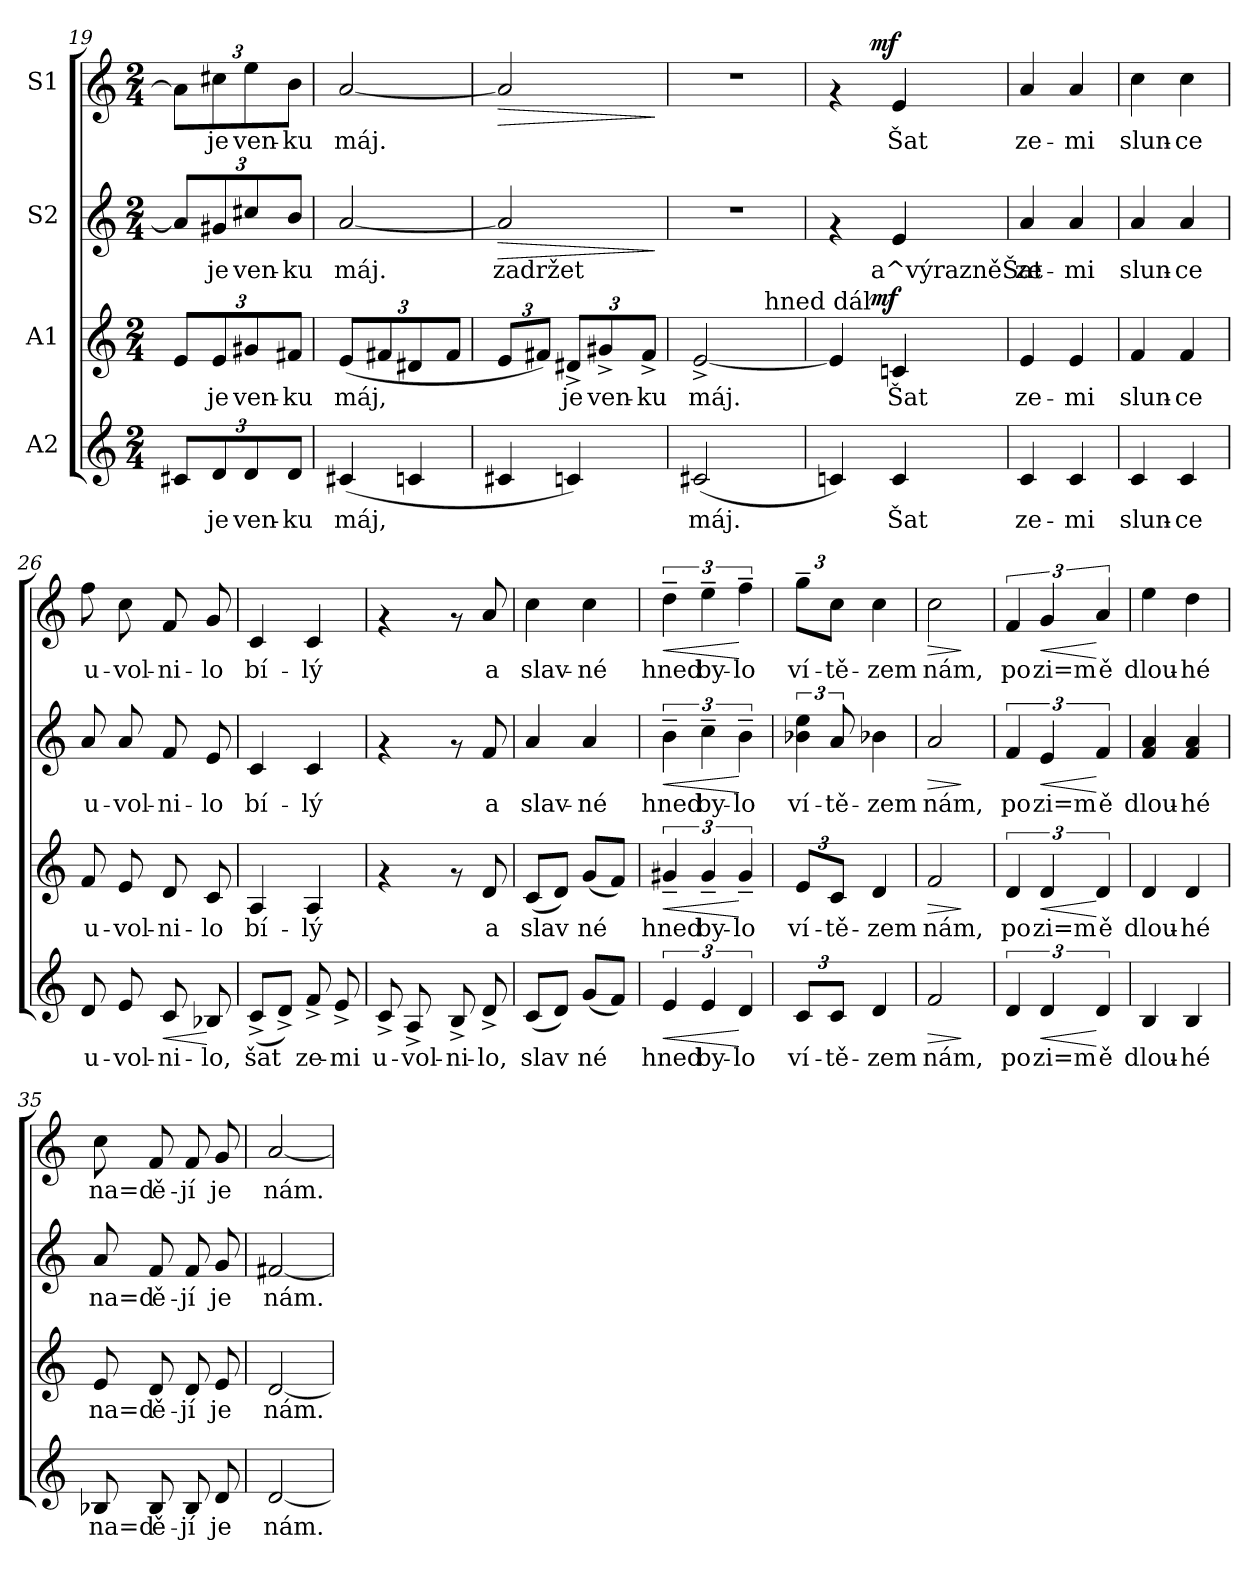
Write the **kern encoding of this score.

**kern	**text	**dynam	**kern	**text	**dynam	**kern	**text	**dynam	**kern	**text	**dynam
*part4	*part4	*part4	*part3	*part3	*part3	*part2	*part2	*part2	*part1	*part1	*part1
*staff4	*staff4	*staff4	*staff3	*staff3	*staff3	*staff2	*staff2	*staff2	*staff1	*staff1	*staff1
*I"A2	*	*	*I"A1	*	*	*I"S2	*	*	*I"S1	*	*
*clefG2	*	*	*clefG2	*	*	*clefG2	*	*	*clefG2	*	*
*k[]	*	*	*k[]	*	*	*k[]	*	*	*k[]	*	*
*C:	*	*	*C:	*	*	*C:	*	*	*C:	*	*
*M2/4	*	*	*M2/4	*	*	*M2/4	*	*	*M2/4	*	*
=19	=19	=19	=19	=19	=19	=19	=19	=19	=19	=19	=19
!	!LO:LY:b:cj	!	!	!LO:LY:b:cj	!	!	!LO:LY:b:cj	!	!	!LO:LY:b:cj	!
6c#X/	.	.	6e/	.	.	6a/]	.	.	6a/]	.	.
!	!LO:LY:b:cj	!	!	!LO:LY:b:cj	!	!	!LO:LY:b:cj	!	!	!LO:LY:b:cj	!
12d/J	je	.	12e/J	je	.	12g#X/J	je	.	12cc#X\	je	.
!	!LO:LY:b:cj	!	!	!LO:LY:b:cj	!	!	!LO:LY:b:cj	!	!	!LO:LY:b:cj	!
6d/	ven-	.	6g#X/	ven-	.	6cc#X\	ven-	.	6ee\	ven-	.
!	!LO:LY:b:cj	!	!	!LO:LY:b:cj	!	!	!LO:LY:b:cj	!	!	!LO:LY:b:cj	!
12d/J	-ku	.	12f#X/J	-ku	.	12b\J	-ku	.	12b\J	-ku	.
=20	=20	=20	=20	=20	=20	=20	=20	=20	=20	=20	=20
!	!LO:LY:b:cj	!	!	!LO:LY:b:cj	!	!	!LO:LY:b:cj	!	!	!LO:LY:b:cj	!
(<4c#X/	máj,	.	(<6e/	máj,	.	[<2a/	máj.	.	[<2a/	máj.	.
!	!	!	!	!LO:LY:b:cj	!	!	!	!	!	!	!
.	.	.	12f#X/J	.	.	.	.	.	.	.	.
!	!LO:LY:b:cj	!	!	!LO:LY:b:cj	!	!	!	!	!	!	!
4cn/	.	.	6d#X/	.	.	.	.	.	.	.	.
!	!	!	!	!LO:LY:b:cj	!	!	!	!	!	!	!
.	.	.	12f#/J	.	.	.	.	.	.	.	.
=21	=21	=21	=21	=21	=21	=21	=21	=21	=21	=21	=21
!	!LO:LY:b:cj	!	!	!LO:LY:b:cj	!	!	!LO:LY:b:cj	!LO:HP:b	!	!LO:LY:b:cj	!LO:HP:b
4c#X/	.	.	6e/	.	.	2a/]	zadržet	>	2a/]	.	>
!	!	!	!	!LO:LY:b:cj	!	!	!	!	!	!	!
.	.	.	12f#X/J)	.	.	.	.	.	.	.	.
!	!LO:LY:b:cj	!	!	!LO:LY:b:cj	!	!	!	!	!	!	!
4cn/)	.	.	12d#X^>/L	je	.	.	.	.	.	.	.
!	!	!	!	!LO:LY:b:cj	!	!	!	!	!	!	!
.	.	.	12g#X^>/	ven-	.	.	.	.	.	.	.
!	!	!	!	!LO:LY:b:cj	!	!	!	!	!	!	!
.	.	.	12f#^>/J	-ku	.	.	.	.	.	.	.
.	.	.	.	.	.	.	.	]	.	.	]
=22	=22	=22	=22	=22	=22	=22	=22	=22	=22	=22	=22
!	!LO:LY:b:cj	!	!	!LO:LY:b:cj	!	!	!	!	!	!	!
*	*	*	*^	*	*	*	*	*	*	*	*
(<2c#X/	máj.	.	[<2e^>/	4ryy	máj.	.	2r	.	.	2r	.	.
.	.	.	.	16ryy	.	.	.	.	.	.	.	.
!	!	!	!	!LO:TX:a:t=hned dál	!	!	!	!	!	!	!	!
.	.	.	.	8.ryy	.	.	.	.	.	.	.	.
=23	=23	=23	=23	=23	=23	=23	=23	=23	=23	=23	=23	=23
!	!LO:LY:b:cj	!	!	!	!LO:LY:b:cj	!	!	!	!	!	!	!
*	*	*	*	*	*	*	*^	*	*	*^	*	*
4cn/)	.	.	4e/]	8.ryy	.	.	4rf	8.ryy	.	.	4rf	8.ryy	.	.
!	!	!	!	!	!	!LO:DY:b	!	!	!	!LO:DY:a	!	!	!	!
!	!	!	!	!	!	!	!	!	!	!LO:DY:n=1:b	!	!	!	!LO:DY:a
.	.	.	.	4ryy	.	mf	.	4ryy	.	mf mf	.	4ryy	.	mf
!	!LO:LY:b:cj	!	!	!	!LO:LY:b:cj	!	!	!	!LO:LY:b:cj	!	!	!	!LO:LY:b:cj	!
4c/	Šat	.	4cn/	.	Šat	.	4e/	.	a^výrazněŠat	.	4e/	.	Šat	.
.	.	.	.	16ryy	.	.	.	16ryy	.	.	.	16ryy	.	.
!!LO:LB:g=z
=24	=24	=24	=24	=24	=24	=24	=24	=24	=24	=24	=24	=24	=24	=24
!	!LO:LY:b:cj	!	!	!	!LO:LY:b:cj	!	!	!	!LO:LY:b:cj	!	!	!	!LO:LY:b:cj	!
*	*	*	*v	*v	*	*	*	*	*	*	*v	*v	*	*
*	*	*	*	*	*	*v	*v	*	*	*	*	*
4c/	ze-	.	4e/	ze-	.	4a/	ze-	.	4a/	ze-	.
!	!LO:LY:b:cj	!	!	!LO:LY:b:cj	!	!	!LO:LY:b:cj	!	!	!LO:LY:b:cj	!
4c/	-mi	.	4e/	-mi	.	4a/	-mi	.	4a/	-mi	.
=25	=25	=25	=25	=25	=25	=25	=25	=25	=25	=25	=25
!	!LO:LY:b:cj	!	!	!LO:LY:b:cj	!	!	!LO:LY:b:cj	!	!	!LO:LY:b:cj	!
4c/	slun-	.	4f/	slun-	.	4a/	slun-	.	4cc\	slun-	.
!	!LO:LY:b:cj	!	!	!LO:LY:b:cj	!	!	!LO:LY:b:cj	!	!	!LO:LY:b:cj	!
4c/	-ce	.	4f/	-ce	.	4a/	-ce	.	4cc\	-ce	.
=26	=26	=26	=26	=26	=26	=26	=26	=26	=26	=26	=26
!	!LO:LY:b:cj	!	!	!LO:LY:b:cj	!	!	!LO:LY:b:cj	!	!	!LO:LY:b:cj	!
8d/	u-	.	8f/	u-	.	8a/	u-	.	8ff\	u-	.
!	!LO:LY:b:cj	!	!	!LO:LY:b:cj	!	!	!LO:LY:b:cj	!	!	!LO:LY:b:cj	!
8e/	-vol-	.	8e/	-vol-	.	8a/	-vol-	.	8cc\	-vol-	.
!	!LO:LY:b:cj	!LO:HP:b	!	!LO:LY:b:cj	!	!	!LO:LY:b:cj	!	!	!LO:LY:b:cj	!
8c/	-ni-	<	8d/	-ni-	.	8f/	-ni-	.	8f/	-ni-	.
!	!LO:LY:b:cj	!	!	!LO:LY:b:cj	!	!	!LO:LY:b:cj	!	!	!LO:LY:b:cj	!
8B-X/	-lo,	[	8c/	-lo	.	8e/	-lo	.	8g/	-lo	.
=27	=27	=27	=27	=27	=27	=27	=27	=27	=27	=27	=27
!	!LO:LY:b:cj	!	!	!LO:LY:b:cj	!	!	!LO:LY:b:cj	!	!	!LO:LY:b:cj	!
(<8c^>/L	šat	.	4A/	bí-	.	4c/	bí-	.	4c/	bí-	.
!	!LO:LY:b:cj	!	!	!	!	!	!	!	!	!	!
8d^>/J)	.	.	.	.	.	.	.	.	.	.	.
!	!LO:LY:b:cj	!	!	!LO:LY:b:cj	!	!	!LO:LY:b:cj	!	!	!LO:LY:b:cj	!
8f^>/	ze-	.	4A/	-lý	.	4c/	-lý	.	4c/	-lý	.
!	!LO:LY:b:cj	!	!	!	!	!	!	!	!	!	!
8e^>/	-mi	.	.	.	.	.	.	.	.	.	.
=28	=28	=28	=28	=28	=28	=28	=28	=28	=28	=28	=28
!	!LO:LY:b:cj	!	!	!	!	!	!	!	!	!	!
8c^>/	u-	.	4rf	.	.	4rf	.	.	4rf	.	.
!	!LO:LY:b:cj	!	!	!	!	!	!	!	!	!	!
8A^>/	-vol-	.	.	.	.	.	.	.	.	.	.
!	!LO:LY:b:cj	!	!	!	!	!	!	!	!	!	!
8B^>/	-ni-	.	8rf	.	.	8rf	.	.	8rf	.	.
!	!LO:LY:b:cj	!	!	!LO:LY:b:cj	!	!	!LO:LY:b:cj	!	!	!LO:LY:b:cj	!
8d^>/	-lo,	.	8d/	a	.	8f/	a	.	8a/	a	.
=29	=29	=29	=29	=29	=29	=29	=29	=29	=29	=29	=29
!	!LO:LY:b:cj	!	!	!LO:LY:b:cj	!	!	!LO:LY:b:cj	!	!	!LO:LY:b:cj	!
(<8c/L	slav-	.	(<8c/L	slav-	.	4a/	slav-	.	4cc\	slav-	.
!	!LO:LY:b:cj	!	!	!LO:LY:b:cj	!	!	!	!	!	!	!
8d/J)	--	.	8d/J)	--	.	.	.	.	.	.	.
!	!LO:LY:b:cj	!	!	!LO:LY:b:cj	!	!	!LO:LY:b:cj	!	!	!LO:LY:b:cj	!
(<8g/L	-né	.	(<8g/L	-né	.	4a/	-né	.	4cc\	-né	.
!	!LO:LY:b:cj	!	!	!LO:LY:b:cj	!	!	!	!	!	!	!
8f/J)	.	.	8f/J)	.	.	.	.	.	.	.	.
=30	=30	=30	=30	=30	=30	=30	=30	=30	=30	=30	=30
!	!LO:LY:b:cj	!LO:HP:b	!	!LO:LY:b:cj	!LO:HP:b	!	!LO:LY:b:cj	!LO:HP:b	!	!LO:LY:b:cj	!LO:HP:b
6e/	hned	<	6g#X~</	hned	<	6b~>\	hned	<	6dd~>\	hned	<
!	!LO:LY:b:cj	!	!	!LO:LY:b:cj	!	!	!LO:LY:b:cj	!	!	!LO:LY:b:cj	!
6e/	by-	.	6g#~</	by-	.	6cc~>\	by-	.	6ee~>\	by-	.
!	!LO:LY:b:cj	!	!	!LO:LY:b:cj	!	!	!LO:LY:b:cj	!	!	!LO:LY:b:cj	!
6d/	-lo	[	6g#~</	-lo	[	6b~>\	-lo	[	6ff~>\	-lo	[
=31	=31	=31	=31	=31	=31	=31	=31	=31	=31	=31	=31
!	!LO:LY:b:cj	!	!	!LO:LY:b:cj	!	!	!LO:LY:b:cj	!	!	!LO:LY:b:cj	!
6c/	ví-	.	6e/	ví-	.	6ee\ 6b-X\	ví-	.	6gg~>\	ví-	.
!	!LO:LY:b:cj	!	!	!LO:LY:b:cj	!	!	!LO:LY:b:cj	!	!	!LO:LY:b:cj	!
12c/J	-tě-	.	12c/J	-tě-	.	12a/	tě-	.	12cc\J	-tě-	.
!	!LO:LY:b:cj	!	!	!LO:LY:b:cj	!	!	!LO:LY:b:cj	!	!	!LO:LY:b:cj	!
4d/	-zem	.	4d/	-zem	.	4b-X\	-zem	.	4cc\	-zem	.
!!LO:PB:g=z
=32	=32	=32	=32	=32	=32	=32	=32	=32	=32	=32	=32
!	!LO:LY:b:cj	!LO:HP:b	!	!LO:LY:b:cj	!LO:HP:b	!	!LO:LY:b:cj	!LO:HP:b	!	!LO:LY:b:cj	!LO:HP:b
2f/	nám,	>	2f/	nám,	>	2a/	-nám,	>	2cc\	nám,	>
.	.	]	.	.	]	.	.	]	.	.	]
=33	=33	=33	=33	=33	=33	=33	=33	=33	=33	=33	=33
!	!LO:LY:b:cj	!	!	!LO:LY:b:cj	!	!	!LO:LY:b:cj	!	!	!LO:LY:b:cj	!
6d/	po	.	6d/	po	.	6f/	po	.	6f/	po	.
!	!LO:LY:b:cj	!LO:HP:b	!	!LO:LY:b:cj	!LO:HP:b	!	!LO:LY:b:cj	!LO:HP:b	!	!LO:LY:b:cj	!LO:HP:b
6d/	zi=m	<	6d/	zi=m	<	6e/	zi=m	<	6g/	zi=m	<
!	!LO:LY:b:cj	!	!	!LO:LY:b:cj	!	!	!LO:LY:b:cj	!	!	!LO:LY:b:cj	!
6d/	ě	[	6d/	ě	[	6f/	ě	[	6a/	ě	[
=34	=34	=34	=34	=34	=34	=34	=34	=34	=34	=34	=34
!	!LO:LY:b:cj	!	!	!LO:LY:b:cj	!	!	!LO:LY:b:cj	!	!	!LO:LY:b:cj	!
4B/	dlou-	.	4d/	dlou-	.	4a/ 4f/	dlou-	.	4ee\	dlou-	.
!	!LO:LY:b:cj	!	!	!LO:LY:b:cj	!	!	!LO:LY:b:cj	!	!	!LO:LY:b:cj	!
4B/	-hé	.	4d/	-hé	.	4a/ 4f/	-hé	.	4dd\	-hé	.
=35	=35	=35	=35	=35	=35	=35	=35	=35	=35	=35	=35
!	!LO:LY:b:cj	!	!	!LO:LY:b:cj	!	!	!LO:LY:b:cj	!	!	!LO:LY:b:cj	!
8B-X/	na=d	.	8e/	na=d	.	8a/	na=d	.	8cc\	na=d	.
!	!LO:LY:b:cj	!	!	!LO:LY:b:cj	!	!	!LO:LY:b:cj	!	!	!LO:LY:b:cj	!
8B-/	ě-	.	8d/	ě-	.	8f/	ě-	.	8f/	ě-	.
!	!LO:LY:b:cj	!	!	!LO:LY:b:cj	!	!	!LO:LY:b:cj	!	!	!LO:LY:b:cj	!
8B-/	-jí	.	8d/	-jí	.	8f/	-jí	.	8f/	-jí	.
!	!LO:LY:b:cj	!	!	!LO:LY:b:cj	!	!	!LO:LY:b:cj	!	!	!LO:LY:b:cj	!
8d/	je	.	8e/	je	.	8g/	je	.	8g/	je	.
=36	=36	=36	=36	=36	=36	=36	=36	=36	=36	=36	=36
!	!LO:LY:b:cj	!	!	!LO:LY:b:cj	!	!	!LO:LY:b:cj	!	!	!LO:LY:b:cj	!
[<2d/	nám.	.	[<2d/	nám.	.	[<2f#X/	nám.	.	[<2a/	nám.	.
=	=	=	=	=	=	=	=	=	=	=	=
*-	*-	*-	*-	*-	*-	*-	*-	*-	*-	*-	*-
